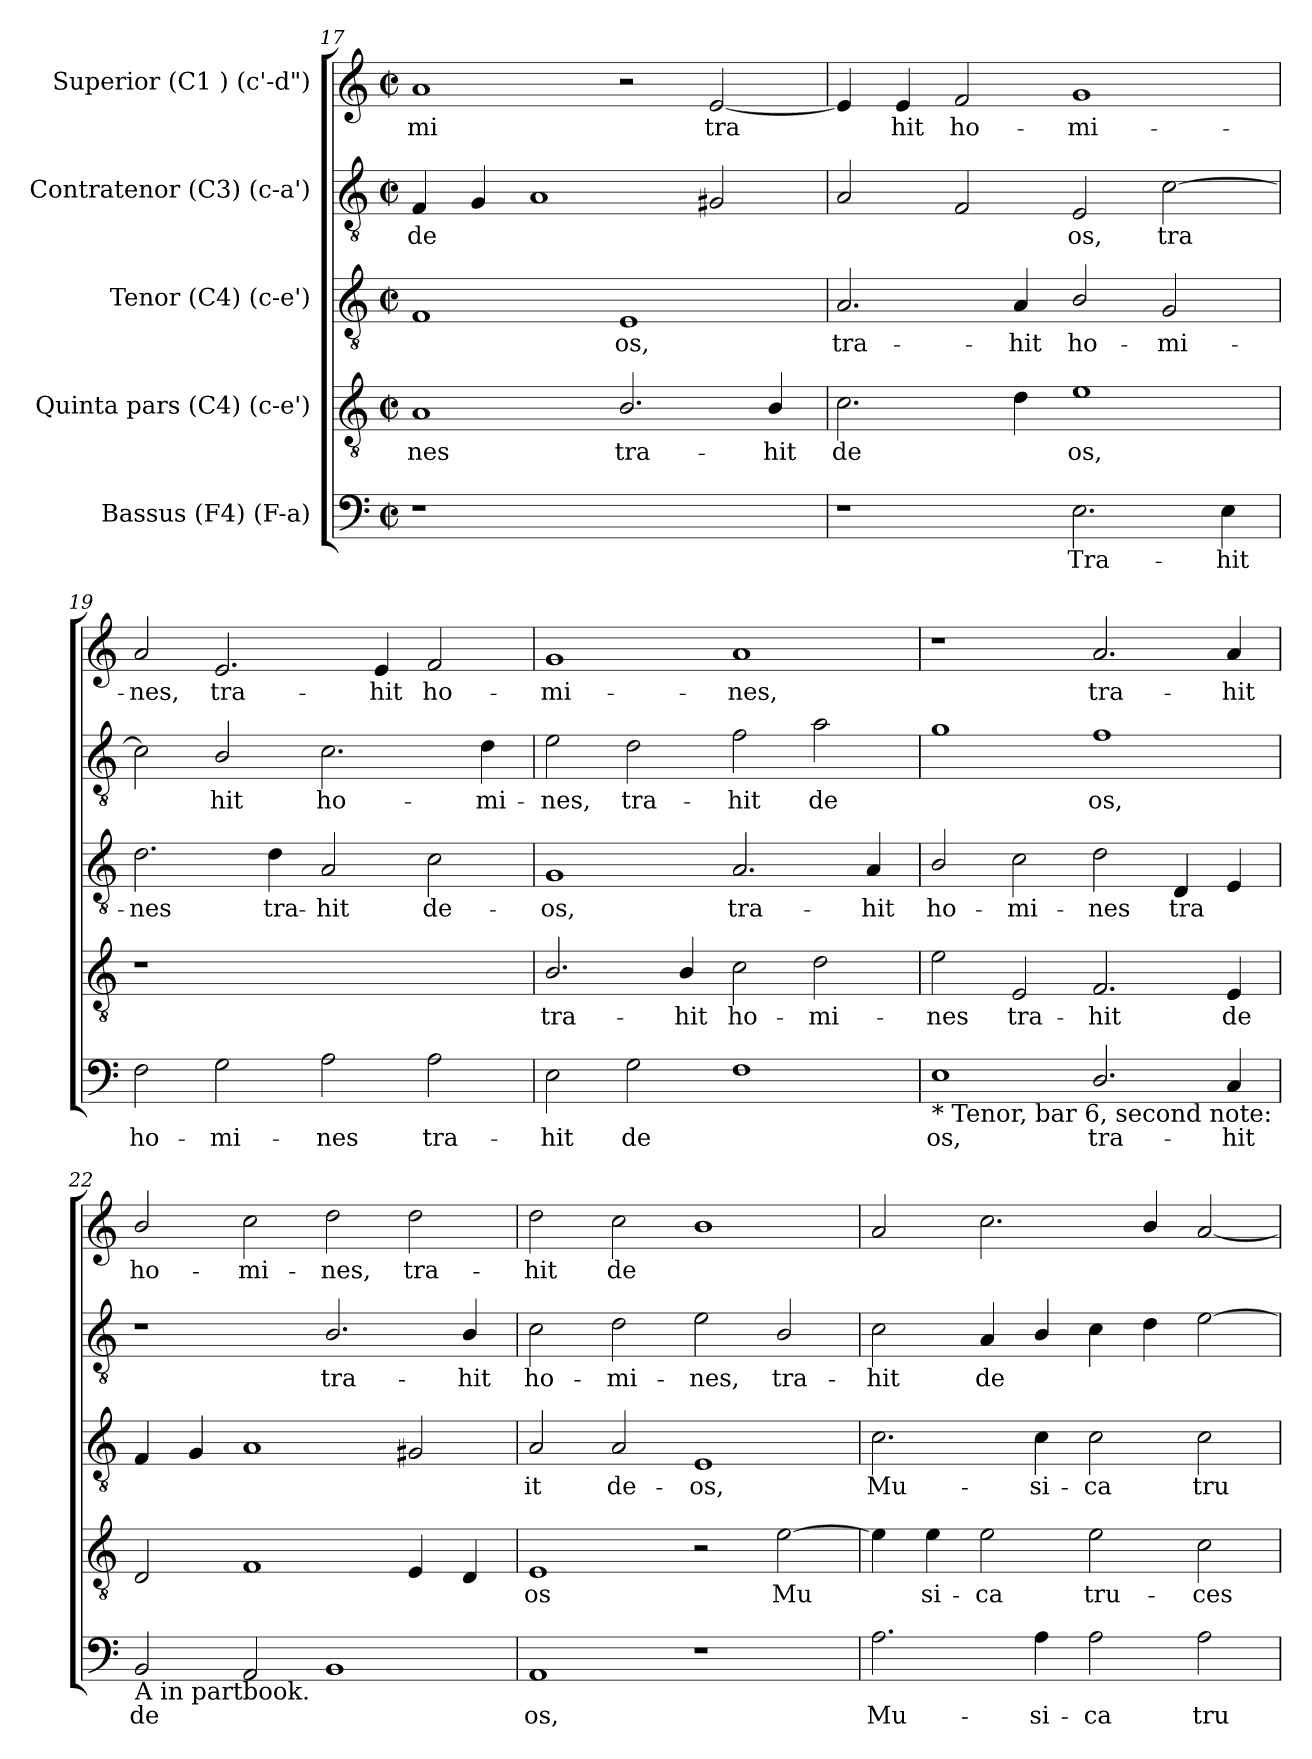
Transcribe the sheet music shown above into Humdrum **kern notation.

**kern	**text	**kern	**text	**kern	**text	**kern	**text	**kern	**text
*part5	*part5	*part4	*part4	*part3	*part3	*part2	*part2	*part1	*part1
*staff5	*staff5	*staff4	*staff4	*staff3	*staff3	*staff2	*staff2	*staff1	*staff1
*I"Bassus (F4)  (F-a)	*	*I"Quinta pars (C4)  (c-e')	*	*I"Tenor (C4)  (c-e')	*	*I"Contratenor (C3)  (c-a')	*	*I"Superior (C1 )  (c'-d")	*
*clefF4	*	*clefGv2	*	*clefGv2	*	*clefGv2	*	*clefG2	*
*k[]	*	*k[]	*	*k[]	*	*k[]	*	*k[]	*
*C:	*	*C:	*	*C:	*	*C:	*	*C:	*
*M2/2	*	*M2/2	*	*M2/2	*	*M2/2	*	*M2/2	*
*met(c|)	*	*met(c|)	*	*met(c|)	*	*met(c|)	*	*met(c|)	*
=17	=17	=17	=17	=17	=17	=17	=17	=17	=17
!	!	!	!LO:LY:b:cj	!	!LO:LY:b:cj	!	!LO:LY:b:cj	!	!LO:LY:b:cj
1r	.	1A	-nes	1F	--	4F/	de-	1a	-mi
!	!	!	!	!	!	!	!LO:LY:b:cj	!	!
.	.	.	.	.	.	4G/	--	.	.
!	!	!	!	!	!	!	!LO:LY:b:cj	!	!
.	.	.	.	.	.	1A	--	.	.
!	!	!	!LO:LY:b:cj	!	!LO:LY:b:cj	!	!	!	!
1ryy	.	2.B/	tra-	1E	-os,	.	.	2r	.
!	!	!	!	!	!	!	!LO:LY:b:cj	!	!LO:LY:b:cj
.	.	.	.	.	.	2G#X/	--	[<2e/	tra-
!	!	!	!LO:LY:b:cj	!	!	!	!	!	!
.	.	4B/	-hit	.	.	.	.	.	.
=18	=18	=18	=18	=18	=18	=18	=18	=18	=18
!	!	!	!LO:LY:b:cj	!	!LO:LY:b:cj	!	!LO:LY:b:cj	!	!LO:LY:b:cj
1r	.	2.c\	de-	2.A/	tra-	2A/	--	4e/]	--
!	!	!	!	!	!	!	!	!	!LO:LY:b:cj
.	.	.	.	.	.	.	.	4e/	-hit
!	!	!	!	!	!	!	!LO:LY:b:cj	!	!LO:LY:b:cj
.	.	.	.	.	.	2F/	--	2f/	ho-
!	!	!	!LO:LY:b:cj	!	!LO:LY:b:cj	!	!	!	!
.	.	4d\	--	4A/	-hit	.	.	.	.
!	!LO:LY:b:cj	!	!LO:LY:b:cj	!	!LO:LY:b:cj	!	!LO:LY:b:cj	!	!LO:LY:b:cj
2.E\	Tra-	1e	-os,	2B/	ho-	2E/	-os,	1g	-mi-
!	!	!	!	!	!LO:LY:b:cj	!	!LO:LY:b:cj	!	!
.	.	.	.	2G/	-mi-	[>2c\	tra-	.	.
!	!LO:LY:b:cj	!	!	!	!	!	!	!	!
4E\	-hit	.	.	.	.	.	.	.	.
=19	=19	=19	=19	=19	=19	=19	=19	=19	=19
!	!LO:LY:b:cj	!	!	!	!LO:LY:b:cj	!	!LO:LY:b:cj	!	!LO:LY:b:cj
2F\	ho-	1r	.	2.d\	-nes	2c\]	--	2a/	-nes,
!	!LO:LY:b:cj	!	!	!	!	!	!LO:LY:b:cj	!	!LO:LY:b:cj
2G\	-mi-	.	.	.	.	2B/	-hit	2.e/	tra-
!	!	!	!	!	!LO:LY:b:cj	!	!	!	!
.	.	.	.	4d\	tra-	.	.	.	.
!	!LO:LY:b:cj	!	!	!	!LO:LY:b:cj	!	!LO:LY:b:cj	!	!
2A\	-nes	1ryy	.	2A/	-hit	2.c\	ho-	.	.
!	!	!	!	!	!	!	!	!	!LO:LY:b:cj
.	.	.	.	.	.	.	.	4e/	-hit
!	!LO:LY:b:cj	!	!	!	!LO:LY:b:cj	!	!	!	!LO:LY:b:cj
2A\	tra-	.	.	2c\	de-	.	.	2f/	ho-
!	!	!	!	!	!	!	!LO:LY:b:cj	!	!
.	.	.	.	.	.	4d\	-mi-	.	.
!!LO:PB:g=z
=20	=20	=20	=20	=20	=20	=20	=20	=20	=20
!	!LO:LY:b:cj	!	!LO:LY:b:cj	!	!LO:LY:b:cj	!	!LO:LY:b:cj	!	!LO:LY:b:cj
2E\	-hit	2.B/	tra-	1G	-os,	2e\	-nes,	1g	-mi-
!	!LO:LY:b:cj	!	!	!	!	!	!LO:LY:b:cj	!	!
2G\	de-	.	.	.	.	2d\	tra-	.	.
!	!	!	!LO:LY:b:cj	!	!	!	!	!	!
.	.	4B/	-hit	.	.	.	.	.	.
!	!LO:LY:b:cj	!	!LO:LY:b:cj	!	!LO:LY:b:cj	!	!LO:LY:b:cj	!	!LO:LY:b:cj
1F	--	2c\	ho-	2.A/	tra-	2f\	-hit	1a	-nes,
!	!	!	!LO:LY:b:cj	!	!	!	!LO:LY:b:cj	!	!
.	.	2d\	-mi-	.	.	2a\	de-	.	.
!	!	!	!	!	!LO:LY:b:cj	!	!	!	!
.	.	.	.	4A/	-hit	.	.	.	.
=21	=21	=21	=21	=21	=21	=21	=21	=21	=21
!LO:TX:b:t=* Tenor, bar 6, second note&colon;	!	!	!	!	!	!	!	!	!
!	!LO:LY:b:cj	!	!LO:LY:b:cj	!	!LO:LY:b:cj	!	!LO:LY:b:cj	!	!
1E	-os,	2e\	-nes	2B/	ho-	1g	--	1r	.
!	!	!	!LO:LY:b:cj	!	!LO:LY:b:cj	!	!	!	!
.	.	2E/	tra-	2c\	-mi-	.	.	.	.
!	!LO:LY:b:cj	!	!LO:LY:b:cj	!	!LO:LY:b:cj	!	!LO:LY:b:cj	!	!LO:LY:b:cj
2.D/	tra-	2.F/	-hit	2d\	-nes	1f	-os,	2.a/	tra-
!	!	!	!	!	!LO:LY:b:cj	!	!	!	!
.	.	.	.	4D/	tra-	.	.	.	.
!	!LO:LY:b:cj	!	!LO:LY:b:cj	!	!LO:LY:b:cj	!	!	!	!LO:LY:b:cj
4C/	-hit	4E/	de-	4E/	--	.	.	4a/	-hit
=22	=22	=22	=22	=22	=22	=22	=22	=22	=22
!LO:TX:b:t=A in partbook.	!	!	!	!	!	!	!	!	!
!	!LO:LY:b:cj	!	!LO:LY:b:cj	!	!LO:LY:b:cj	!	!	!	!LO:LY:b:cj
2BB/	de-	2D/	--	4F/	--	1r	.	2b/	ho-
!	!	!	!	!	!LO:LY:b:cj	!	!	!	!
.	.	.	.	4G/	--	.	.	.	.
!	!LO:LY:b:cj	!	!LO:LY:b:cj	!	!LO:LY:b:cj	!	!	!	!LO:LY:b:cj
2AA/	--	1F	--	1A	--	.	.	2cc\	-mi-
!	!LO:LY:b:cj	!	!	!	!	!	!LO:LY:b:cj	!	!LO:LY:b:cj
1BB	--	.	.	.	.	2.B/	tra-	2dd\	-nes,
!	!	!	!LO:LY:b:cj	!	!LO:LY:b:cj	!	!	!	!LO:LY:b:cj
.	.	4E/	--	2G#X/	--	.	.	2dd\	tra-
!	!	!	!LO:LY:b:cj	!	!	!	!LO:LY:b:cj	!	!
.	.	4D/	--	.	.	4B/	-hit	.	.
=23	=23	=23	=23	=23	=23	=23	=23	=23	=23
!	!LO:LY:b:cj	!	!LO:LY:b:cj	!	!LO:LY:b:cj	!	!LO:LY:b:cj	!	!LO:LY:b:cj
1AA	-os,	1E	-os	2A/	-it	2c\	ho-	2dd\	-hit
!	!	!	!	!	!LO:LY:b:cj	!	!LO:LY:b:cj	!	!LO:LY:b:cj
.	.	.	.	2A/	de-	2d\	-mi-	2cc\	de-
!	!	!	!	!	!LO:LY:b:cj	!	!LO:LY:b:cj	!	!LO:LY:b:cj
1r	.	2r	.	1E	-os,	2e\	-nes,	1b	--
!	!	!	!LO:LY:b:cj	!	!	!	!LO:LY:b:cj	!	!
.	.	[>2e\	Mu-	.	.	2B/	tra-	.	.
!!LO:PB:g=z
=24	=24	=24	=24	=24	=24	=24	=24	=24	=24
!	!LO:LY:b:cj	!	!LO:LY:b:cj	!	!LO:LY:b:cj	!	!LO:LY:b:cj	!	!LO:LY:b:cj
2.A\	Mu-	4e\]	--	2.c\	Mu-	2c\	-hit	2a/	--
!	!	!	!LO:LY:b:cj	!	!	!	!	!	!
.	.	4e\	-si-	.	.	.	.	.	.
!	!	!	!LO:LY:b:cj	!	!	!	!LO:LY:b:cj	!	!LO:LY:b:cj
.	.	2e\	-ca	.	.	4A/	de-	2.cc\	--
!	!LO:LY:b:cj	!	!	!	!LO:LY:b:cj	!	!LO:LY:b:cj	!	!
4A\	-si-	.	.	4c\	-si-	4B/	--	.	.
!	!LO:LY:b:cj	!	!LO:LY:b:cj	!	!LO:LY:b:cj	!	!LO:LY:b:cj	!	!
2A\	-ca	2e\	tru-	2c\	-ca	4c\	--	.	.
!	!	!	!	!	!	!	!LO:LY:b:cj	!	!LO:LY:b:cj
.	.	.	.	.	.	4d\	--	4b/	--
!	!LO:LY:b:cj	!	!LO:LY:b:cj	!	!LO:LY:b:cj	!	!LO:LY:b:cj	!	!LO:LY:b:cj
2A\	tru-	2c\	-ces	2c\	tru-	[>2e\	--	[<2a/	--
=	=	=	=	=	=	=	=	=	=
*-	*-	*-	*-	*-	*-	*-	*-	*-	*-
